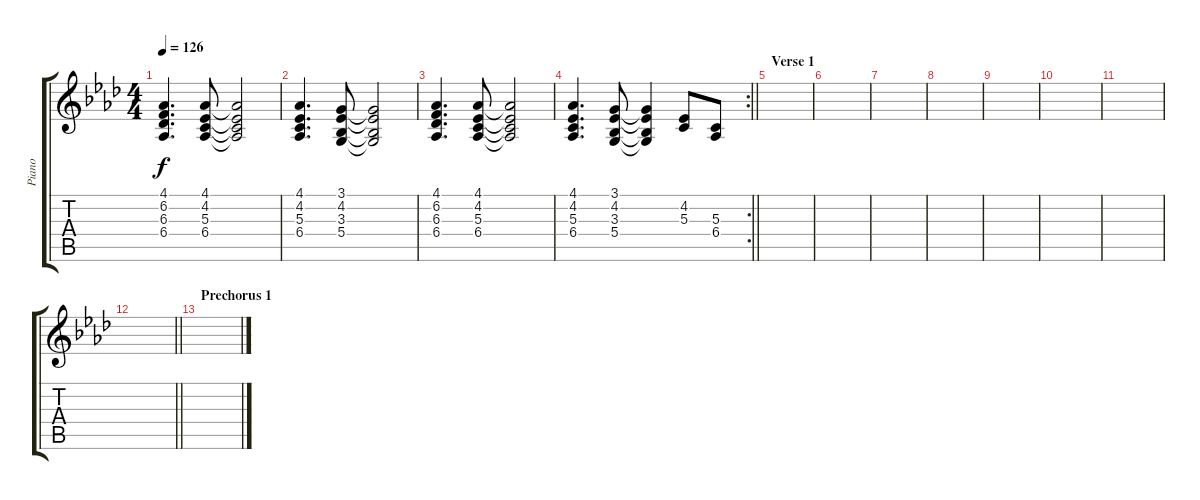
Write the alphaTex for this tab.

\track ("Piano" "Piano") {instrument electricpiano1}
\staff {score tabs}
\tuning (E4 B3 G3 D3 A2 E2) {hide}
\ts (4 4)
\tempo 126
\clef g2
\ks ab
(4.1 6.2 6.3 6.4).4{d dy f instrument electricpiano1} (4.1 4.2 5.3 6.4).8 (4.1{t} 4.2{t} 5.3{t} 6.4{t}).2 |
(4.1 4.2 5.3 6.4).4{d} (3.1 4.2 3.3 5.4).8 (3.1{t} 4.2{t} 3.3{t} 5.4{t}).2 |
(4.1 6.2 6.3 6.4).4{d} (4.1 4.2 5.3 6.4).8 (4.1{t} 4.2{t} 5.3{t} 6.4{t}).2 |
\rc 2
\barLineRight lightlight
(4.1 4.2 5.3 6.4).4{d} (3.1 4.2 3.3 5.4).8 (3.1{t} 4.2{t} 3.3{t} 5.4{t}).4 (4.2 5.3).8 (5.3 6.4).8 |
\section ("" "Verse 1")
|
|
|
|
|
|
|
\barLineRight lightlight
|
\section ("" "Prechorus 1")
